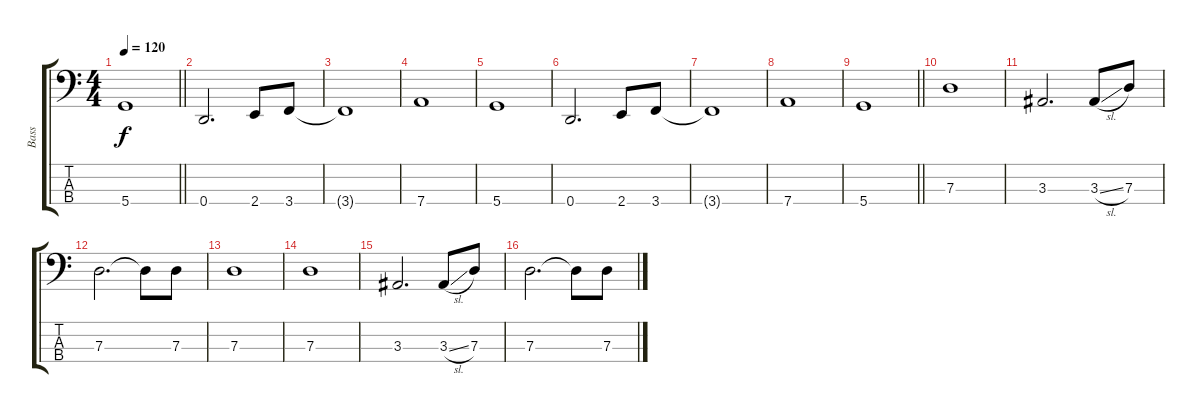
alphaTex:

\track ("Bass" "Bass") {instrument electricbassfinger}
\staff {score tabs}
\tuning (F2 C2 G1 D1) {hide}
\ts (4 4)
\tempo 120
\clef f4
\barLineRight lightlight
\ks c
5.4.1{dy f} |
0.4.2{d} 2.4.8 3.4.8 |
3.4{t}.1 |
7.4.1 |
5.4.1 |
0.4.2{d} 2.4.8 3.4.8 |
3.4{t}.1 |
7.4.1 |
\barLineRight lightlight
5.4.1 |
7.3.1 |
3.3.2{d} 3.3{sl}.8 7.3.8 |
7.3.2{d} 7.3{t}.8 7.3.8 |
7.3.1 |
7.3.1 |
3.3.2{d} 3.3{sl}.8 7.3.8 |
7.3.2{d} 7.3{t}.8 7.3.8
